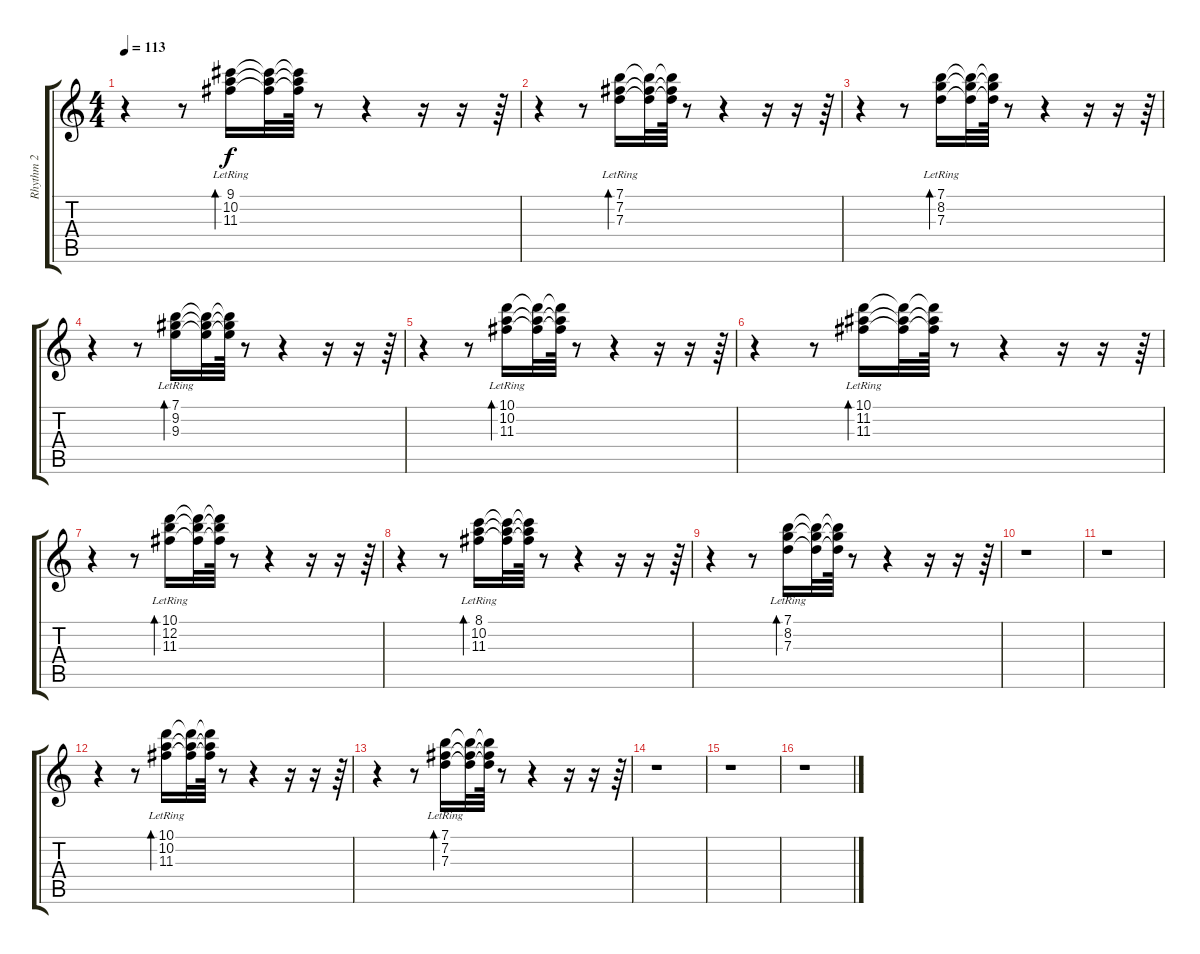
\track ("Rhythm 2" "Rhythm 2") {instrument acousticguitarsteel}
\staff {score tabs}
\tuning (E4 B3 G3 D3 A2 E2) {hide}
\ts (4 4)
\tempo 113
\clef g2
\ks c
r.4{dy f} r.8 (9.1{lr} 10.2 11.3).16{bd 30} (9.1{t} 10.2{t} 11.3{t}).32 (9.1{t} 10.2{t} 11.3{t}).64 r.8 r.4 r.16 r.16 r.64 |
r.4 r.8 (7.1{lr} 7.2 7.3).16{bd 30} (7.1{t} 7.2{t} 7.3{t}).32 (7.1{t} 7.2{t} 7.3{t}).64 r.8 r.4 r.16 r.16 r.64 |
r.4 r.8 (7.1{lr} 8.2 7.3).16{bd 30} (7.1{t} 8.2{t} 7.3{t}).32 (7.1{t} 8.2{t} 7.3{t}).64 r.8 r.4 r.16 r.16 r.64 |
r.4 r.8 (7.1{lr} 9.2 9.3).16{bd 30} (7.1{t} 9.2{t} 9.3{t}).32 (7.1{t} 9.2{t} 9.3{t}).64 r.8 r.4 r.16 r.16 r.64 |
r.4 r.8 (10.1{lr} 10.2 11.3).16{bd 30} (10.1{t} 10.2{t} 11.3{t}).32 (10.1{t} 10.2{t} 11.3{t}).64 r.8 r.4 r.16 r.16 r.64 |
r.4 r.8 (10.1{lr} 11.2 11.3).16{bd 30} (10.1{t} 11.2{t} 11.3{t}).32 (10.1{t} 11.2{t} 11.3{t}).64 r.8 r.4 r.16 r.16 r.64 |
r.4 r.8 (10.1{lr} 12.2 11.3).16{bd 30} (10.1{t} 12.2{t} 11.3{t}).32 (10.1{t} 12.2{t} 11.3{t}).64 r.8 r.4 r.16 r.16 r.64 |
r.4 r.8 (8.1{lr} 10.2 11.3).16{bd 30} (8.1{t} 10.2{t} 11.3{t}).32 (8.1{t} 10.2{t} 11.3{t}).64 r.8 r.4 r.16 r.16 r.64 |
r.4 r.8 (7.1{lr} 8.2 7.3).16{bd 30} (7.1{t} 8.2{t} 7.3{t}).32 (7.1{t} 8.2{t} 7.3{t}).64 r.8 r.4 r.16 r.16 r.64 |
r.1 |
r.1 |
r.4 r.8 (10.1{lr} 10.2 11.3).16{bd 30} (10.1{t} 10.2{t} 11.3{t}).32 (10.1{t} 10.2{t} 11.3{t}).64 r.8 r.4 r.16 r.16 r.64 |
r.4 r.8 (7.1{lr} 7.2 7.3).16{bd 30} (7.1{t} 7.2{t} 7.3{t}).32 (7.1{t} 7.2{t} 7.3{t}).64 r.8 r.4 r.16 r.16 r.64 |
r.1 |
r.1 |
r.1
